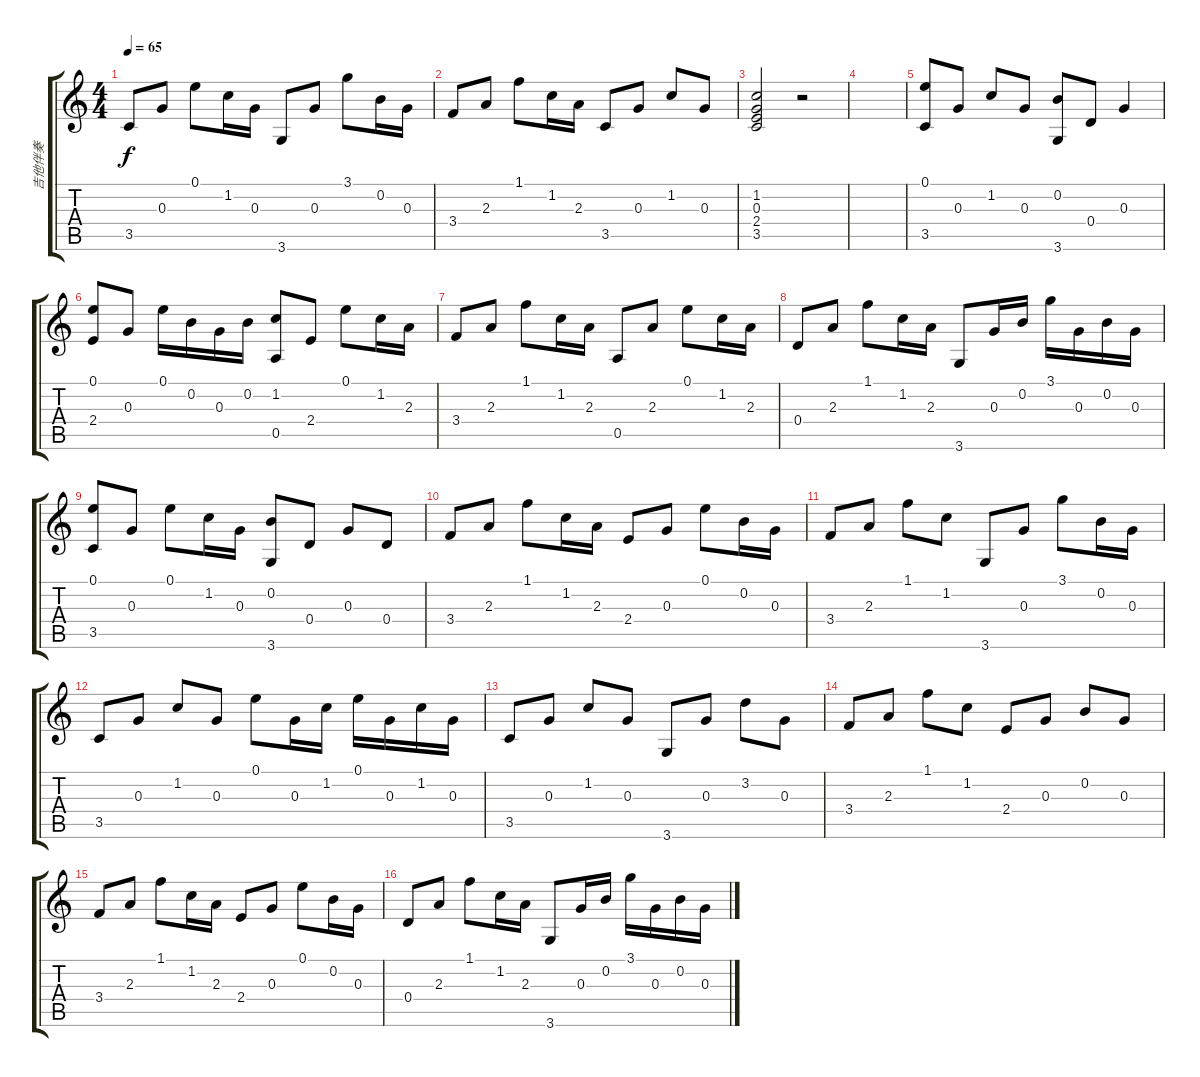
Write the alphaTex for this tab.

\track ("吉他伴奏" "吉他伴奏") {instrument acousticguitarsteel}
\staff {score tabs}
\tuning (E4 B3 G3 D3 A2 E2) {hide}
\ts (4 4)
\tempo 65
\clef g2
\ks c
3.5.8{dy f} 0.3.8 0.1.8 1.2.16 0.3.16 3.6.8 0.3.8 3.1.8 0.2.16 0.3.16 |
3.4.8 2.3.8 1.1.8 1.2.16 2.3.16 3.5.8 0.3.8 1.2.8 0.3.8 |
(1.2 0.3 2.4 3.5).2 r.2 |
|
(0.1 3.5).8 0.3.8 1.2.8 0.3.8 (0.2 3.6).8 0.4.8 0.3.4 |
(0.1 2.4).8 0.3.8 0.1.16 0.2.16 0.3.16 0.2.16 (1.2 0.5).8 2.4.8 0.1.8 1.2.16 2.3.16 |
3.4.8 2.3.8 1.1.8 1.2.16 2.3.16 0.5.8 2.3.8 0.1.8 1.2.16 2.3.16 |
0.4.8 2.3.8 1.1.8 1.2.16 2.3.16 3.6.8 0.3.16 0.2.16 3.1.16 0.3.16 0.2.16 0.3.16 |
(0.1 3.5).8 0.3.8 0.1.8 1.2.16 0.3.16 (0.2 3.6).8 0.4.8 0.3.8 0.4.8 |
3.4.8 2.3.8 1.1.8 1.2.16 2.3.16 2.4.8 0.3.8 0.1.8 0.2.16 0.3.16 |
3.4.8 2.3.8 1.1.8 1.2.8 3.6.8 0.3.8 3.1.8 0.2.16 0.3.16 |
3.5.8 0.3.8 1.2.8 0.3.8 0.1.8 0.3.16 1.2.16 0.1.16 0.3.16 1.2.16 0.3.16 |
3.5.8 0.3.8 1.2.8 0.3.8 3.6.8 0.3.8 3.2.8 0.3.8 |
3.4.8 2.3.8 1.1.8 1.2.8 2.4.8 0.3.8 0.2.8 0.3.8 |
3.4.8 2.3.8 1.1.8 1.2.16 2.3.16 2.4.8 0.3.8 0.1.8 0.2.16 0.3.16 |
0.4.8 2.3.8 1.1.8 1.2.16 2.3.16 3.6.8 0.3.16 0.2.16 3.1.16 0.3.16 0.2.16 0.3.16
